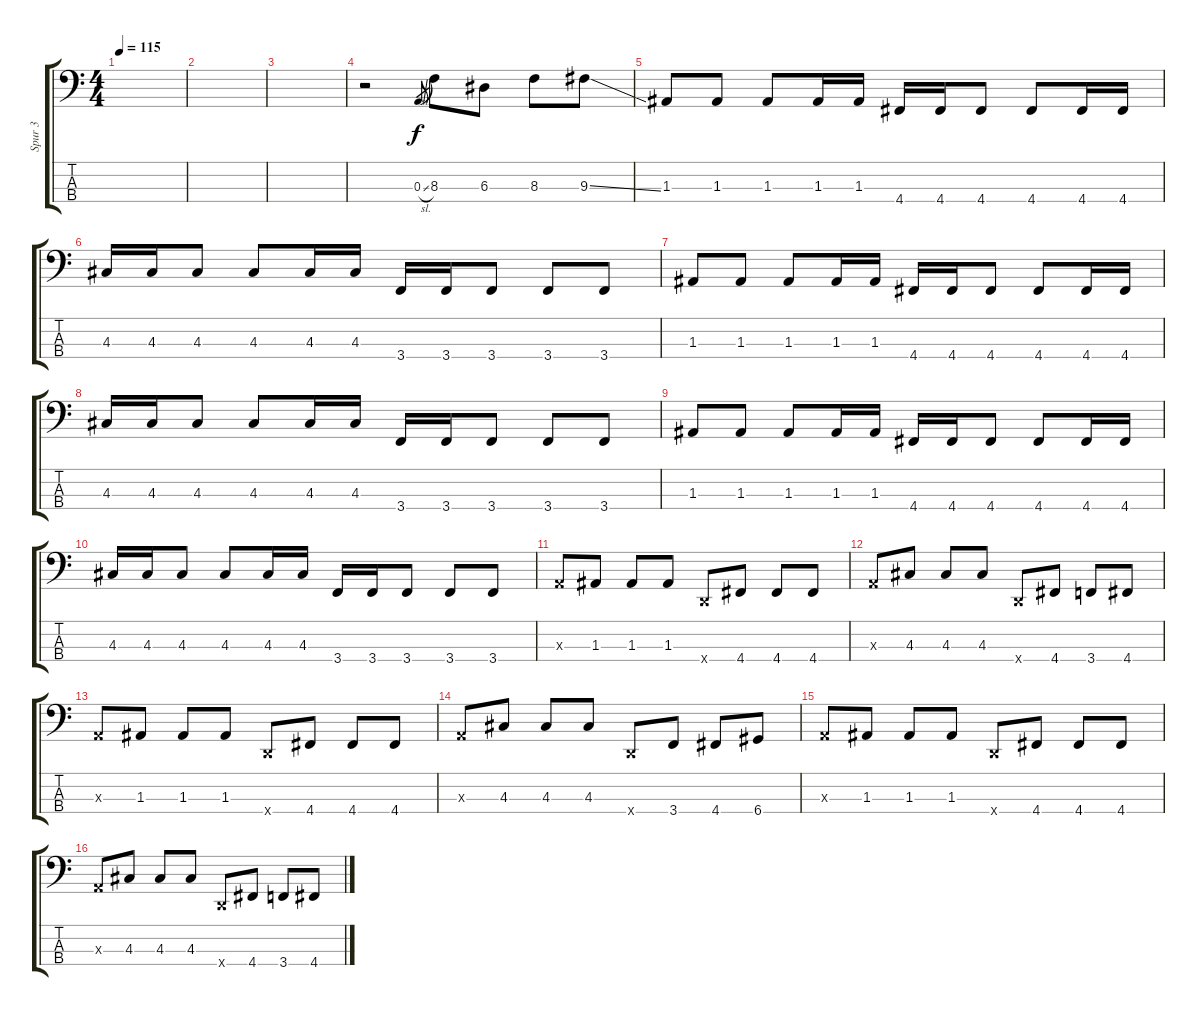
\track ("Spur 3" "Spur 3") {instrument electricbassfinger}
\staff {score tabs}
\tuning (G2 D2 A1 D1) {hide}
\ts (4 4)
\tempo 115
\clef f4
\ks c
|
|
|
r.2 0.3{sl}.8{gr} 8.3.8 6.3.8 8.3.8 9.3{ss}.8 |
1.3.8 1.3.8 1.3.8 1.3.16 1.3.16 4.4.16 4.4.16 4.4.8 4.4.8 4.4.16 4.4.16 |
4.3.16 4.3.16 4.3.8 4.3.8 4.3.16 4.3.16 3.4.16 3.4.16 3.4.8 3.4.8 3.4.8 |
1.3.8 1.3.8 1.3.8 1.3.16 1.3.16 4.4.16 4.4.16 4.4.8 4.4.8 4.4.16 4.4.16 |
4.3.16 4.3.16 4.3.8 4.3.8 4.3.16 4.3.16 3.4.16 3.4.16 3.4.8 3.4.8 3.4.8 |
1.3.8 1.3.8 1.3.8 1.3.16 1.3.16 4.4.16 4.4.16 4.4.8 4.4.8 4.4.16 4.4.16 |
4.3.16 4.3.16 4.3.8 4.3.8 4.3.16 4.3.16 3.4.16 3.4.16 3.4.8 3.4.8 3.4.8 |
0.3{x}.8 1.3.8 1.3.8 1.3.8 0.4{x}.8 4.4.8 4.4.8 4.4.8 |
0.3{x}.8 4.3.8 4.3.8 4.3.8 0.4{x}.8 4.4.8 3.4.8 4.4.8 |
0.3{x}.8 1.3.8 1.3.8 1.3.8 0.4{x}.8 4.4.8 4.4.8 4.4.8 |
0.3{x}.8 4.3.8 4.3.8 4.3.8 0.4{x}.8 3.4.8 4.4.8 6.4.8 |
0.3{x}.8 1.3.8 1.3.8 1.3.8 0.4{x}.8 4.4.8 4.4.8 4.4.8 |
0.3{x}.8 4.3.8 4.3.8 4.3.8 0.4{x}.8 4.4.8 3.4.8 4.4.8
